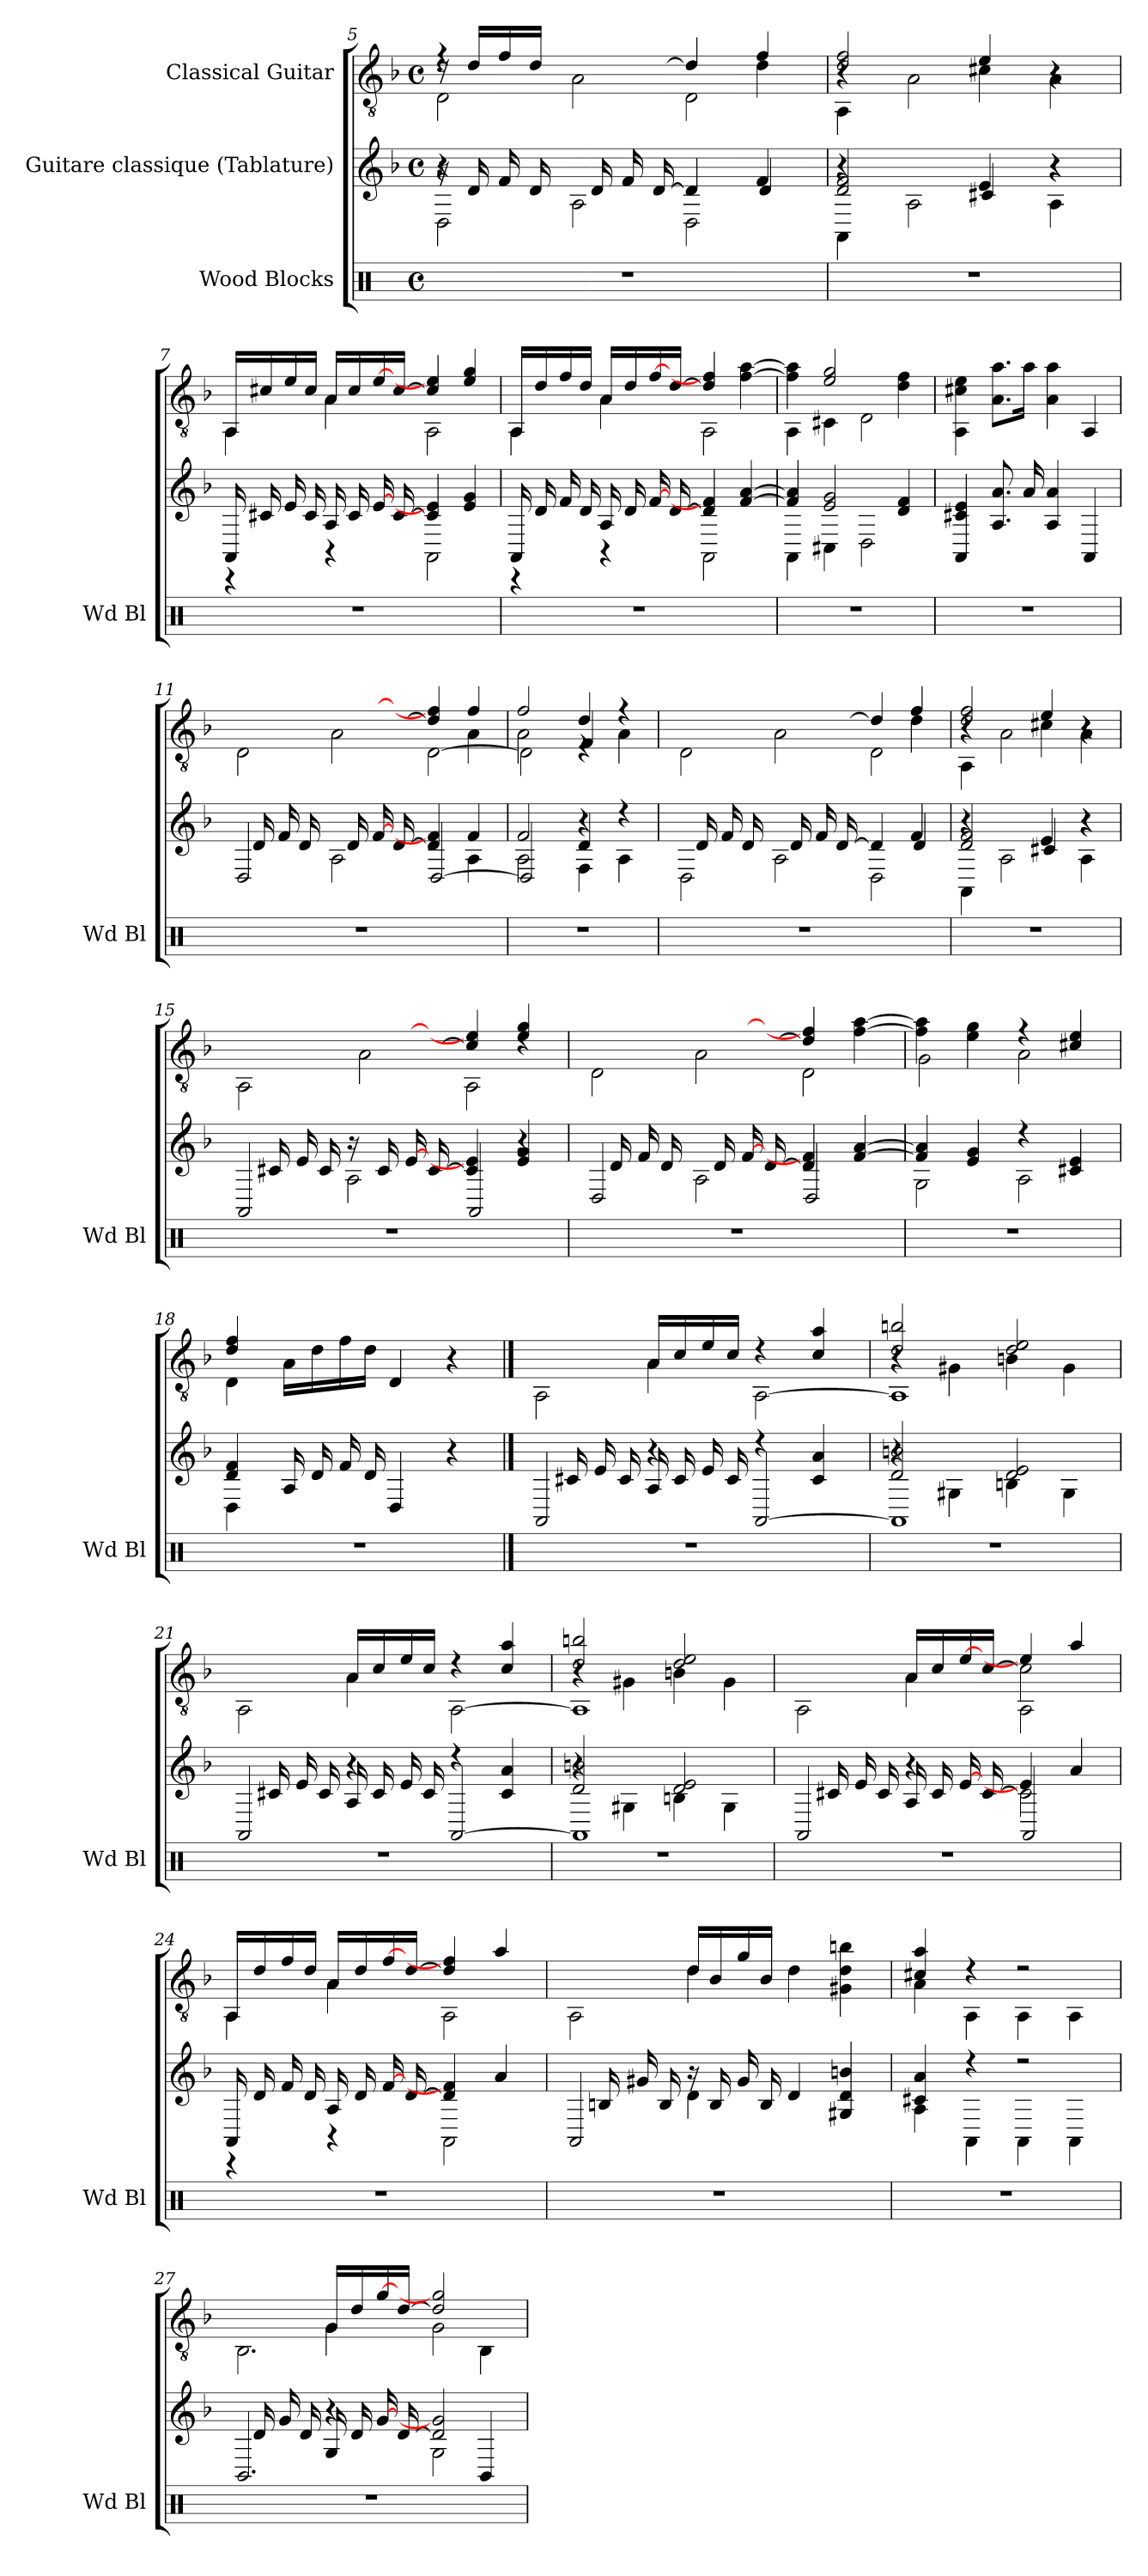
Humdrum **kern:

**kern	**kern	**kern
*part3	*part2	*part1
*staff3	*staff2	*staff1
*I"Wood Blocks	*I"Guitare classique (Tablature)	*I"Classical Guitar
*I'Wd Bl	*	*
*clefX	*	*clefGv2
*k[]	*k[b-]	*k[b-]
*M4/4	*M4/4	*M4/4
*met(c)	*met(c)	*met(c)
=5	=5	=5
*	*^	*^
*	*	*^	*	*^
*	*	*	*^	*	*	*^
1r	16r	4r	2.ryy	2D	16rd	4rf	2.ryy	2D\
.	16d	.	.	.	16d/LL	.	.	.
.	16f	.	.	.	16f/	.	.	.
.	16d	.	.	.	16d/JJ	.	.	.
.	16Ayy	2A	.	.	16A/LLyy	2A\	.	.
.	16d	.	.	.	16d/	.	.	.
.	16f	.	.	.	16f/	.	.	.
.	[16d	.	.	.	[16d/JJ	.	.	.
.	4d]	.	.	2D	4d/]	.	.	2D\
.	4f	4ryy	4d	.	4f/	4ryy	4d\	.
=6	=6	=6	=6	=6	=6	=6	=6	=6
1r	2d 2f	4r	2ryy	4AA	2d/ 2f/	4r	2ryy	4AA\
.	.	2A<	.	2.ryy	.	2A<\	.	2.ryy
.	4e	.	4c#X	.	4e/	.	4c#X<\	.
.	4r	4A	4r	.	4r	4A\	4r	.
*	*	*v	*v	*v	*	*	*	*
*	*	*	*	*v	*v	*v
!!LO:PB:g=z
=7	=7	=7	=7	=7
1r	16AA	4r	16AA/LL	4AA\
.	16c#X	.	16c#X/	.
.	16e	.	16e/	.
.	16c#	.	16c#/JJ	.
.	16A	4r	16A/LL	4A\
.	16c#	.	16c#/	.
.	[16e	.	[16e/	.
.	[16c#	.	[16c#/JJ	.
.	4c#] 4e]	2AA	4c#/] 4e/]	2AA\
.	4e< 4g<	.	4e/< 4g/<	.
=8	=8	=8	=8	=8
1r	16AA	4r	16AA/LL	4AA\
.	16d	.	16d/	.
.	16f	.	16f/	.
.	16d	.	16d/JJ	.
.	16A	4r	16A/LL	4A\
.	16d	.	16d/	.
.	[16f	.	[16f/	.
.	[16d	.	[16d/JJ	.
.	4d] 4f]	2AA	4d/] 4f/]	2AA\
.	[4f [4a	.	[4f\<> [4a\<>	.
=9	=9	=9	=9	=9
1r	4f] 4a]	4AA	4f\] 4a\]	4AA\
.	2e 2g	4C#X<	2e/ 2g/	4C#X<\
.	.	2D	.	2D\
.	4d 4f	.	4d\<> 4f\<>	.
*	*v	*v	*	*
*	*	*v	*v
=10	=10	=10
1r	4AA 4c#X 4e	4AA\ 4c#X\ 4e\
.	8.A 8.a	8.A\ 8.a\L
.	16a	16a\Jk
.	4A 4a	4A\ 4a\
.	4AA	4AA/
!!LO:LB:g=z
=11	=11	=11
*	*^	*^
*	*	*^	*	*^
1r	16Dyy	4ryy	2D	16D/LLyy	4ryy	2D\
.	16d	.	.	16d/	.	.
.	16f	.	.	16f/	.	.
.	16d	.	.	16d/JJ	.	.
.	16Ayy	2A	.	16A/LLyy	2A\	.
.	16d	.	.	16d/	.	.
.	[16f	.	.	[16f/	.	.
.	[16d	.	.	[16d/JJ	.	.
.	4d] 4f]	.	[2D	4d/] 4f/]	.	[2D\
.	4f	4A	.	4f/	4A\	.
=12	=12	=12	=12	=12	=12	=12
1r	2f	2A	2D]	2f/	2A\	2D\]
.	4d	4F	4r	4d/	4F/	4rE
.	4r	4A	4ryy	4r	4A\	4ryy
=13	=13	=13	=13	=13	=13	=13
*	*	*	*^	*	*	*^
1r	16Dyy	4ryy	2.ryy	2D	16D/LLyy	4ryy	2.ryy	2D\
.	16d	.	.	.	16d/	.	.	.
.	16f	.	.	.	16f/	.	.	.
.	16d	.	.	.	16d/JJ	.	.	.
.	16Ayy	2A	.	.	16A/LLyy	2A\	.	.
.	16d	.	.	.	16d/	.	.	.
.	16f	.	.	.	16f/	.	.	.
.	[16d	.	.	.	[16d/JJ	.	.	.
.	4d]	.	.	2D	4d/]	.	.	2D\
.	4f	4ryy	4d	.	4f/	4ryy	4d\	.
=14	=14	=14	=14	=14	=14	=14	=14	=14
1r	2d 2f	4r	2ryy	4AA	2d/ 2f/	4r	2ryy	4AA\
.	.	2A	.	2.ryy	.	2A\	.	2.ryy
.	4e	.	4c#X	.	4e/	.	4c#X\	.
.	4r	4A	4r	.	4r	4A\	4r	.
*	*	*	*v	*v	*	*	*	*
*	*	*	*	*	*	*v	*v
=15	=15	=15	=15	=15	=15	=15
1r	16AAyy	4ryy	2AA	16AA/LLyy	4ryy	2AA\
.	16c#X	.	.	16c#X/	.	.
.	16e	.	.	16e/	.	.
.	16c#	.	.	16c#/JJ	.	.
.	16r	2A	.	16A/LLyy	2A\	.
.	16c#	.	.	16c#/	.	.
.	[16e	.	.	[16e/	.	.
.	[16c#	.	.	[16c#/JJ	.	.
.	4c#] 4e]	.	2AA	4c#/] 4e/]	.	2AA\
.	4e 4g	4r	.	4e/ 4g/	4rd	.
!!LO:LB:g=z	!!	!!
=16	=16	=16	=16	=16	=16	=16
1r	16Dyy	4ryy	2D	16D/LLyy	4ryy	2D\
.	16d	.	.	16d/	.	.
.	16f	.	.	16f/	.	.
.	16d	.	.	16d/JJ	.	.
.	16Ayy	2A	.	16A/LLyy	2A\	.
.	16d	.	.	16d/	.	.
.	[16f	.	.	[16f/	.	.
.	[16d	.	.	[16d/JJ	.	.
.	4d] 4f]	.	2D	4d/] 4f/]	.	2D\
.	[4f [4a	4ryy	.	[4f\ [4a\	4ryy	.
*	*	*v	*v	*	*	*
*	*	*	*	*v	*v
=17	=17	=17	=17	=17
1r	4f] 4a]	2G	4f\] 4a\]	2G\
.	4e 4g	.	4e\<> 4g\<>	.
.	4r	2A<	4r	2A<\
.	4c#X< 4e<	.	4c#X/< 4e/<	.
=18	=18	=18	=18	=18
1r	4d 4f	4D	4d/ 4f/	4D\
.	16A<	2.ryy	16A<\LL	2.ryy
.	16d	.	16d\	.
.	16f	.	16f\	.
.	16d	.	16d\JJ	.
.	4D	.	4D/	.
.	4r	.	4r	.
==19	==19	==19	==19	==19
*	*	*^	*	*^
1r	16AAyy	4ryy	2AA	16AA/LLyy	4ryy	2AA\
.	16c#X<	.	.	16c#X</	.	.
.	16e	.	.	16e/	.	.
.	16c#	.	.	16c#/JJ	.	.
.	16A<	4r	.	16A</LL	4A\	.
.	16c#	.	.	16c#/	.	.
.	16e	.	.	16e/	.	.
.	16c#	.	.	16c#/JJ	.	.
.	4r	2ryy	[2AA	4r	2ryy	[2AA\
.	4c#< 4a<	.	.	4c#/< 4a/<	.	.
!!LO:LB:g=z	!!	!!
=20	=20	=20	=20	=20	=20	=20
1r	2d 2bn	4r	1AA]	2d/ 2bn/	4r	1AA]
.	.	4G#X<	.	.	4G#X<\	.
.	2d 2e	4B<	.	2d/ 2e/	4Bn<\	.
.	.	4G#	.	.	4G#\	.
=21	=21	=21	=21	=21	=21	=21
1r	16AAyy	4ryy	2AA	16AA/LLyy	4ryy	2AA\
.	16c#X<	.	.	16c#X</	.	.
.	16e<	.	.	16e</	.	.
.	16c#	.	.	16c#/JJ	.	.
.	16A<	4r	.	16A</LL	4A\	.
.	16c#	.	.	16c#/	.	.
.	16e	.	.	16e/	.	.
.	16c#	.	.	16c#/JJ	.	.
.	4r	2ryy	[2AA	4r	2ryy	[2AA\
.	4c# 4a	.	.	4c#/ 4a/	.	.
=22	=22	=22	=22	=22	=22	=22
1r	2d 2bn	4r	1AA]	2d/ 2bn/	4r	1AA]
.	.	4G#X	.	.	4G#X\	.
.	2d 2e	4B	.	2d/ 2e/	4Bn\	.
.	.	4G#	.	.	4G#\	.
=23	=23	=23	=23	=23	=23	=23
1r	16AAyy	4ryy	2AA	16AA/LLyy	4ryy	2AA\
.	16c#X<	.	.	16c#X</	.	.
.	16e<	.	.	16e</	.	.
.	16c#	.	.	16c#/JJ	.	.
.	16A<	4r	.	16A</LL	4A\	.
.	16c#	.	.	16c#/	.	.
.	[16e	.	.	[16e/	.	.
.	[16c#	.	.	[16c#/JJ	.	.
.	4e]	2c#]	2AA	4e/]	2c#\]	2AA\
.	4a	.	.	4a/	.	.
*	*	*v	*v	*	*	*
*	*	*	*	*v	*v
!!LO:LB:g=z
=24	=24	=24	=24	=24
1r	16AA	4r	16AA/LL	4AA\
.	16d	.	16d/	.
.	16f	.	16f/	.
.	16d	.	16d/JJ	.
.	16A<	4r	16A</LL	4A\
.	16d	.	16d/	.
.	[16f	.	[16f/	.
.	[16d	.	[16d/JJ	.
.	4d] 4f]	2AA	4d/] 4f/]	2AA\
.	4a	.	4a/	.
=25	=25	=25	=25	=25
*	*	*^	*	*^
1r	16AAyy	4ryy	2AA	16AA/LLyy	4ryy	2AA\
.	16Bn	.	.	16Bn/	.	.
.	16g#X	.	.	16g#X/	.	.
.	16B	.	.	16B/JJ	.	.
.	16r	4d	.	16d/LL	4d\	.
.	16B	.	.	16B/	.	.
.	16g#	.	.	16g#/	.	.
.	16B	.	.	16B/JJ	.	.
.	4d	2ryy	2ryy	4d\	2ryy	2ryy
.	4G#X< 4d< 4bn<	.	.	4G#X\< 4d\< 4bn\<	.	.
*	*	*v	*v	*	*	*
*	*	*	*	*v	*v
=26	=26	=26	=26	=26
1r	4c#X 4a	4A<	4c#X/ 4a/	4A<\
.	4r	4AA	4r	4AA\
.	2r	4AA	2r	4AA\
.	.	4AA	.	4AA\
=27	=27	=27	=27	=27
*	*	*^	*	*^
1r	16BB-yy	4ryy	2.BB-	16BB-/LLyy	4ryy	2.BB-\
.	16d	.	.	16d/	.	.
.	16g	.	.	16g/	.	.
.	16d	.	.	16d/JJ	.	.
.	16G	4r	.	16G/LL	4G\	.
.	16d	.	.	16d/	.	.
.	[16g	.	.	[16g/	.	.
.	[16d	.	.	[16d/JJ	.	.
.	2d] 2g]	2G	.	2d/] 2g/]	2G\	.
.	.	.	4BB-	.	.	4BB-\
*	*v	*v	*v	*	*	*
*	*	*v	*v	*v
=	=	=
*-	*-	*-
